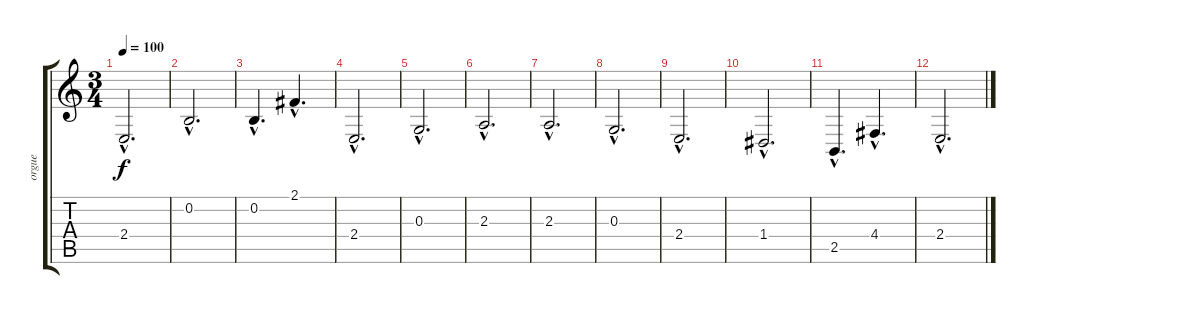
\track ("orgue" "orgue") {instrument drawbarorgan}
\staff {score tabs}
\tuning (E4 B3 G3 D3 A2 E2) {hide}
\ts (3 4)
\tempo 100
\clef g2
\ks c
2.4{hac}.2{d dy f instrument drawbarorgan} |
0.2{hac}.2{d} |
0.2{hac}.4{d} 2.1{hac}.4{d} |
2.4{hac}.2{d} |
0.3{hac}.2{d} |
2.3{hac}.2{d} |
2.3{hac}.2{d} |
0.3{hac}.2{d} |
2.4{hac}.2{d} |
1.4{hac}.2{d} |
2.5{hac}.4{d} 4.4{hac}.4{d} |
2.4{hac}.2{d}
